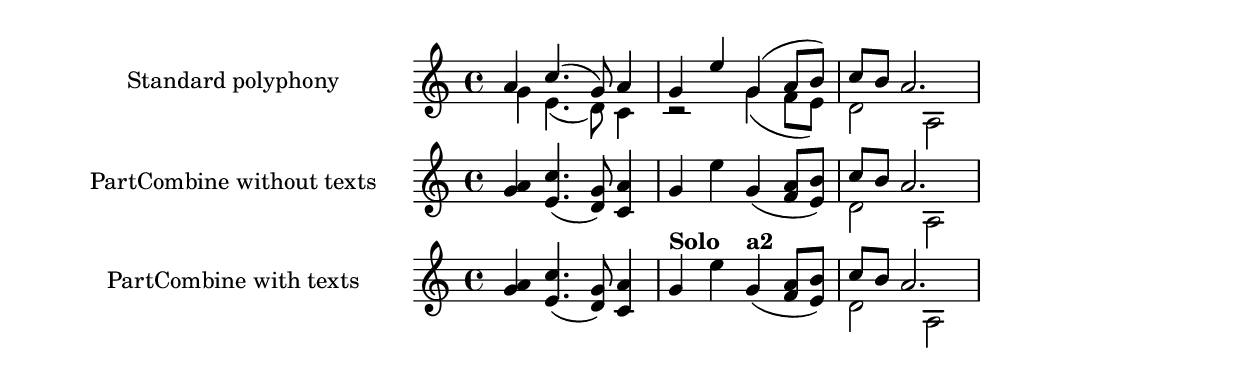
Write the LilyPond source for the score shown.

%% DO NOT EDIT this file manually; it is automatically
%% generated from LSR http://lsr.dsi.unimi.it
%% Make any changes in LSR itself, or in Documentation/snippets/new/ ,
%% and then run scripts/auxiliar/makelsr.py
%%
%% This file is in the public domain.
\version "2.17.6"

\header {
  lsrtags = "simultaneous-notes, syntax-and-expressions, text"

  texidoc = "
The part combiner tool ( @code{\\partcombine} command ) allows the
combination of several different parts on the same staff.  Text
directions such as @qq{solo} or @qq{a2} are added by default; to remove
them, simply set the property @code{printPartCombineTexts} to @code{f}.
For vocal scores (hymns), there is no need to add @qq{solo/a2} texts,
so they should be switched off.  However, it might be better not to use
it if there are any solos, as they won't be indicated.  In such cases,
standard polyphonic notation may be preferable.

This snippet presents the three ways two parts can be printed on a same
staff: standard polyphony, @code{\\partcombine} without texts, and
@code{\\partcombine} with texts.




"
  doctitle = "Combining two parts on the same staff"
} % begin verbatim


musicUp = \relative c'' {
  \time 4/4
  a4 c4.( g8) a4 |
  g4 e' g,( a8 b) |
  c b a2.
}

musicDown = \relative c'' {
  g4 e4.( d8) c4 |
  r2 g'4( f8 e) |
  d2 \stemDown a
}

\score {
  <<
    <<
    \new Staff {
      \set Staff.instrumentName = #"Standard polyphony"
      << \musicUp \\ \musicDown >>
    }
    \new Staff \with { printPartCombineTexts = ##f } {
      \set Staff.instrumentName = #"PartCombine without texts"
      \partcombine \musicUp \musicDown
    }
    \new Staff {
      \set Staff.instrumentName = #"PartCombine with texts"
      \partcombine \musicUp \musicDown
    }
    >>
  >>
  \layout {
    indent = 6.0\cm
    \context {
      \Score
      \override SystemStartBar.collapse-height = #30
    }
  }
}
